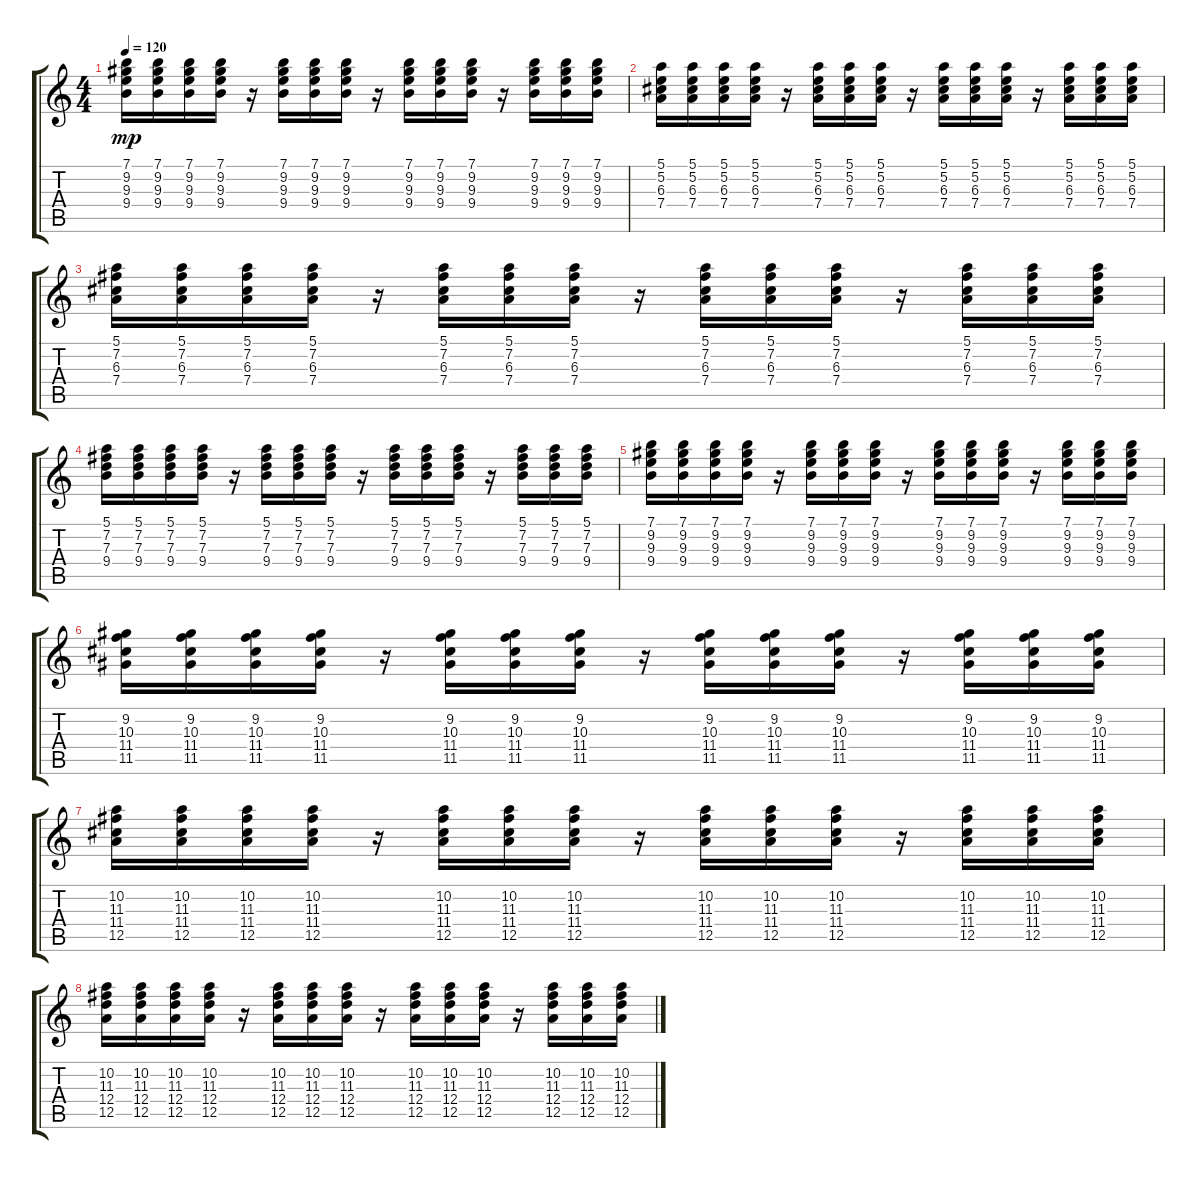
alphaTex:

\track "" {instrument acousticguitarsteel}
\staff {score tabs}
\tuning (E4 B3 G3 D3 A2 E2) {hide}
\ts (4 4)
\tempo 120
\clef g2
\ks c
(7.1 9.2 9.3 9.4).16{dy mp} (7.1 9.2 9.3 9.4).16 (7.1 9.2 9.3 9.4).16 (7.1 9.2 9.3 9.4).16 r.16 (7.1 9.2 9.3 9.4).16 (7.1 9.2 9.3 9.4).16 (7.1 9.2 9.3 9.4).16 r.16 (7.1 9.2 9.3 9.4).16 (7.1 9.2 9.3 9.4).16 (7.1 9.2 9.3 9.4).16 r.16 (7.1 9.2 9.3 9.4).16 (7.1 9.2 9.3 9.4).16 (7.1 9.2 9.3 9.4).16 |
(5.1 5.2 6.3 7.4).16 (5.1 5.2 6.3 7.4).16 (5.1 5.2 6.3 7.4).16 (5.1 5.2 6.3 7.4).16 r.16 (5.1 5.2 6.3 7.4).16 (5.1 5.2 6.3 7.4).16 (5.1 5.2 6.3 7.4).16 r.16 (5.1 5.2 6.3 7.4).16 (5.1 5.2 6.3 7.4).16 (5.1 5.2 6.3 7.4).16 r.16 (5.1 5.2 6.3 7.4).16 (5.1 5.2 6.3 7.4).16 (5.1 5.2 6.3 7.4).16 |
(5.1 7.2 6.3 7.4).16 (5.1 7.2 6.3 7.4).16 (5.1 7.2 6.3 7.4).16 (5.1 7.2 6.3 7.4).16 r.16 (5.1 7.2 6.3 7.4).16 (5.1 7.2 6.3 7.4).16 (5.1 7.2 6.3 7.4).16 r.16 (5.1 7.2 6.3 7.4).16 (5.1 7.2 6.3 7.4).16 (5.1 7.2 6.3 7.4).16 r.16 (5.1 7.2 6.3 7.4).16 (5.1 7.2 6.3 7.4).16 (5.1 7.2 6.3 7.4).16 |
(5.1 7.2 7.3 9.4).16 (5.1 7.2 7.3 9.4).16 (5.1 7.2 7.3 9.4).16 (5.1 7.2 7.3 9.4).16 r.16 (5.1 7.2 7.3 9.4).16 (5.1 7.2 7.3 9.4).16 (5.1 7.2 7.3 9.4).16 r.16 (5.1 7.2 7.3 9.4).16 (5.1 7.2 7.3 9.4).16 (5.1 7.2 7.3 9.4).16 r.16 (5.1 7.2 7.3 9.4).16 (5.1 7.2 7.3 9.4).16 (5.1 7.2 7.3 9.4).16 |
(7.1 9.2 9.3 9.4).16 (7.1 9.2 9.3 9.4).16 (7.1 9.2 9.3 9.4).16 (7.1 9.2 9.3 9.4).16 r.16 (7.1 9.2 9.3 9.4).16 (7.1 9.2 9.3 9.4).16 (7.1 9.2 9.3 9.4).16 r.16 (7.1 9.2 9.3 9.4).16 (7.1 9.2 9.3 9.4).16 (7.1 9.2 9.3 9.4).16 r.16 (7.1 9.2 9.3 9.4).16 (7.1 9.2 9.3 9.4).16 (7.1 9.2 9.3 9.4).16 |
(9.2 10.3 11.4 11.5).16 (9.2 10.3 11.4 11.5).16 (9.2 10.3 11.4 11.5).16 (9.2 10.3 11.4 11.5).16 r.16 (9.2 10.3 11.4 11.5).16 (9.2 10.3 11.4 11.5).16 (9.2 10.3 11.4 11.5).16 r.16 (9.2 10.3 11.4 11.5).16 (9.2 10.3 11.4 11.5).16 (9.2 10.3 11.4 11.5).16 r.16 (9.2 10.3 11.4 11.5).16 (9.2 10.3 11.4 11.5).16 (9.2 10.3 11.4 11.5).16 |
(10.2 11.3 11.4 12.5).16 (10.2 11.3 11.4 12.5).16 (10.2 11.3 11.4 12.5).16 (10.2 11.3 11.4 12.5).16 r.16 (10.2 11.3 11.4 12.5).16 (10.2 11.3 11.4 12.5).16 (10.2 11.3 11.4 12.5).16 r.16 (10.2 11.3 11.4 12.5).16 (10.2 11.3 11.4 12.5).16 (10.2 11.3 11.4 12.5).16 r.16 (10.2 11.3 11.4 12.5).16 (10.2 11.3 11.4 12.5).16 (10.2 11.3 11.4 12.5).16 |
(10.2 11.3 12.4 12.5).16 (10.2 11.3 12.4 12.5).16 (10.2 11.3 12.4 12.5).16 (10.2 11.3 12.4 12.5).16 r.16 (10.2 11.3 12.4 12.5).16 (10.2 11.3 12.4 12.5).16 (10.2 11.3 12.4 12.5).16 r.16 (10.2 11.3 12.4 12.5).16 (10.2 11.3 12.4 12.5).16 (10.2 11.3 12.4 12.5).16 r.16 (10.2 11.3 12.4 12.5).16 (10.2 11.3 12.4 12.5).16 (10.2 11.3 12.4 12.5).16
